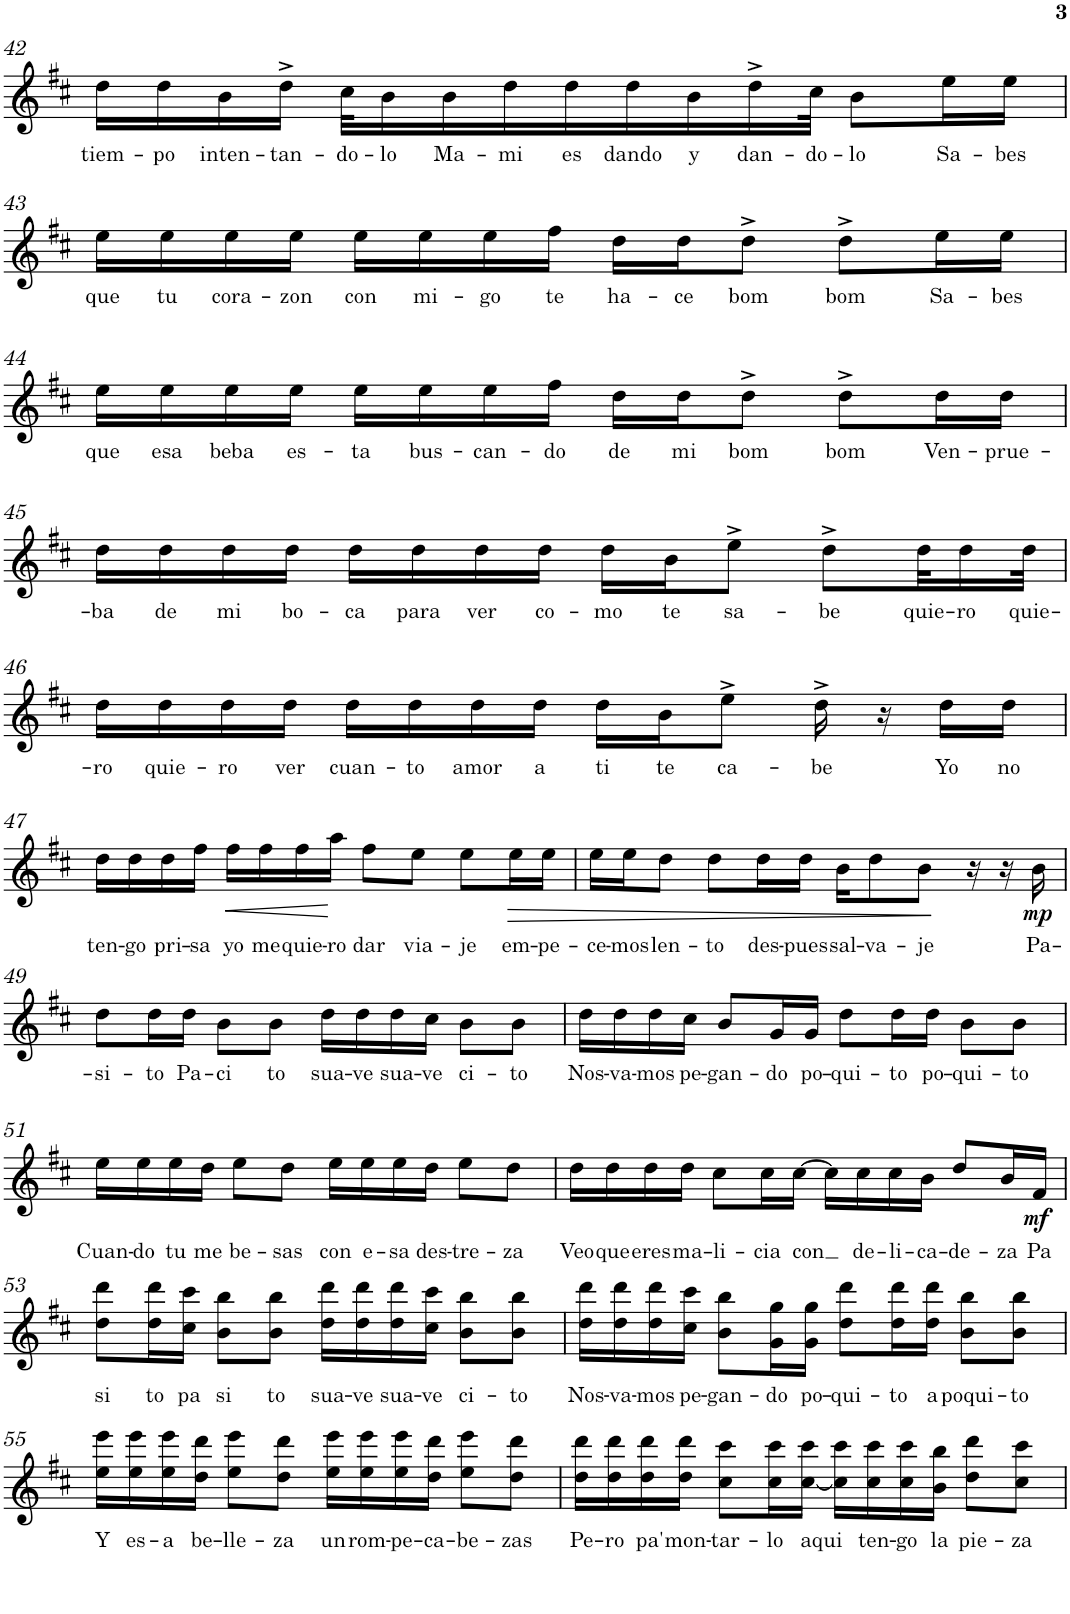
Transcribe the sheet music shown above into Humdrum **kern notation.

**kern	**text	**dynam
*part1	*part1	*part1
*staff1	*staff1	*staff1
*I"Piano	*	*
*I'Pno.	*	*
!!LO:PB:g=z
*clefG2	*	*
*k[f#c#]	*	*
*M4/4	*	*
=42	=42	=42
!	!LO:LY:b	!
16dd\LL	tiem-	.
!	!LO:LY:b	!
16dd\	-po	.
!	!LO:LY:b	!
16b\	inten-	.
!	!LO:LY:b	!
16dd^\JJ	-tan-	.
!	!LO:LY:b	!
32cc#\KLL	-do-	.
!	!LO:LY:b	!
16b\	-lo	.
!	!LO:LY:b	!
16b\	Ma-	.
!	!LO:LY:b	!
16dd\	-mi	.
!	!LO:LY:b	!
16dd\	es	.
!	!LO:LY:b	!
16dd\	dando	.
!	!LO:LY:b	!
16b\	y	.
!	!LO:LY:b	!
16dd^\	dan-	.
!	!LO:LY:b	!
32cc#\JJk	-do-	.
!	!LO:LY:b	!
8b\L	-lo	.
!	!LO:LY:b	!
16ee\L	Sa-	.
!	!LO:LY:b	!
16ee\JJ	-bes	.
!!LO:LB:g=z
=43	=43	=43
!	!LO:LY:b	!
16ee\LL	que	.
!	!LO:LY:b	!
16ee\	tu	.
!	!LO:LY:b	!
16ee\	cora-	.
!	!LO:LY:b	!
16ee\JJ	-zon	.
!	!LO:LY:b	!
16ee\LL	con	.
!	!LO:LY:b	!
16ee\	mi-	.
!	!LO:LY:b	!
16ee\	-go	.
!	!LO:LY:b	!
16ff#\JJ	te	.
!	!LO:LY:b	!
16dd\LL	ha-	.
!	!LO:LY:b	!
16dd\J	-ce	.
!	!LO:LY:b	!
8dd^\J	bom	.
!	!LO:LY:b	!
8dd^\L	bom	.
!	!LO:LY:b	!
16ee\L	Sa-	.
!	!LO:LY:b	!
16ee\JJ	-bes	.
!!LO:LB:g=z
=44	=44	=44
!	!LO:LY:b	!
16ee\LL	que	.
!	!LO:LY:b	!
16ee\	esa	.
!	!LO:LY:b	!
16ee\	beba	.
!	!LO:LY:b	!
16ee\JJ	es-	.
!	!LO:LY:b	!
16ee\LL	-ta	.
!	!LO:LY:b	!
16ee\	bus-	.
!	!LO:LY:b	!
16ee\	-can-	.
!	!LO:LY:b	!
16ff#\JJ	-do	.
!	!LO:LY:b	!
16dd\LL	de	.
!	!LO:LY:b	!
16dd\J	mi	.
!	!LO:LY:b	!
8dd^\J	bom	.
!	!LO:LY:b	!
8dd^\L	bom	.
!	!LO:LY:b	!
16dd\L	Ven-	.
!	!LO:LY:b	!
16dd\JJ	prue-	.
!!LO:LB:g=z
=45	=45	=45
!	!LO:LY:b	!
16dd\LL	-ba	.
!	!LO:LY:b	!
16dd\	de	.
!	!LO:LY:b	!
16dd\	mi	.
!	!LO:LY:b	!
16dd\JJ	bo-	.
!	!LO:LY:b	!
16dd\LL	-ca	.
!	!LO:LY:b	!
16dd\	para	.
!	!LO:LY:b	!
16dd\	ver	.
!	!LO:LY:b	!
16dd\JJ	co-	.
!	!LO:LY:b	!
16dd\LL	-mo	.
!	!LO:LY:b	!
16b\J	te	.
!	!LO:LY:b	!
8ee^\J	sa-	.
!	!LO:LY:b	!
8dd^\L	-be	.
!	!LO:LY:b	!
32dd\KL	quie-	.
!	!LO:LY:b	!
16dd\	-ro	.
!	!LO:LY:b	!
32dd\JJk	quie-	.
!!LO:LB:g=z
=46	=46	=46
!	!LO:LY:b	!
16dd\LL	-ro	.
!	!LO:LY:b	!
16dd\	quie-	.
!	!LO:LY:b	!
16dd\	-ro	.
!	!LO:LY:b	!
16dd\JJ	ver	.
!	!LO:LY:b	!
16dd\LL	cuan-	.
!	!LO:LY:b	!
16dd\	-to	.
!	!LO:LY:b	!
16dd\	amor	.
!	!LO:LY:b	!
16dd\JJ	a	.
!	!LO:LY:b	!
16dd\LL	ti	.
!	!LO:LY:b	!
16b\J	te	.
!	!LO:LY:b	!
8ee^\J	ca-	.
!	!LO:LY:b	!
16dd^\	-be	.
16r	.	.
!	!LO:LY:b	!
16dd\LL	Yo	.
!	!LO:LY:b	!
16dd\JJ	no	.
!!LO:LB:g=z
=47	=47	=47
!	!LO:LY:b	!
16dd\LL	ten-	.
!	!LO:LY:b	!
16dd\	-go	.
!	!LO:LY:b	!
16dd\	pri-	.
!	!LO:LY:b	!
16ff#\JJ	-sa	.
!	!LO:LY:b	!LO:HP:b
16ff#\LL	yo	<
!	!LO:LY:b	!
16ff#\	me	.
!	!LO:LY:b	!
16ff#\	quie-	.
!	!LO:LY:b	!
16aa\JJ	-ro	[
!	!LO:LY:b	!
8ff#\L	dar	.
!	!LO:LY:b	!
8ee\J	via-	.
!	!LO:LY:b	!
8ee\L	-je	.
!	!LO:LY:b	!LO:HP:b
16ee\L	em-	>
!	!LO:LY:b	!
16ee\JJ	-pe-	.
=48	=48	=48
!	!LO:LY:b	!
16ee\LL	-ce-	.
!	!LO:LY:b	!
16ee\J	-mos	.
!	!LO:LY:b	!
8dd\J	len-	.
!	!LO:LY:b	!
8dd\L	-to	.
!	!LO:LY:b	!
16dd\L	des-	.
!	!LO:LY:b	!
16dd\JJ	-pues	.
!	!LO:LY:b	!
16b\KL	sal-	.
!	!LO:LY:b	!
8dd\	-va-	.
!	!LO:LY:b	!
8b\J	-je	.
16r	.	]
16r	.	.
!	!LO:LY:b	!LO:DY:b
16b\	Pa-	mp
!!LO:LB:g=z
=49	=49	=49
!	!LO:LY:b	!
8dd\L	-si-	.
!	!LO:LY:b	!
16dd\L	-to	.
!	!LO:LY:b	!
16dd\JJ	Pa-	.
!	!LO:LY:b	!
8b\L	-ci	.
!	!LO:LY:b	!
8b\J	to	.
!	!LO:LY:b	!
16dd\LL	sua-	.
!	!LO:LY:b	!
16dd\	-ve	.
!	!LO:LY:b	!
16dd\	sua-	.
!	!LO:LY:b	!
16cc#\JJ	-ve	.
!	!LO:LY:b	!
8b\L	ci-	.
!	!LO:LY:b	!
8b\J	-to	.
=50	=50	=50
!	!LO:LY:b	!
16dd\LL	Nos-	.
!	!LO:LY:b	!
16dd\	-va-	.
!	!LO:LY:b	!
16dd\	-mos	.
!	!LO:LY:b	!
16cc#\JJ	pe-	.
!	!LO:LY:b	!
8b/L	-gan-	.
!	!LO:LY:b	!
16g/L	-do	.
!	!LO:LY:b	!
16g/JJ	po-	.
!	!LO:LY:b	!
8dd\L	-qui-	.
!	!LO:LY:b	!
16dd\L	-to	.
!	!LO:LY:b	!
16dd\JJ	po-	.
!	!LO:LY:b	!
8b\L	-qui-	.
!	!LO:LY:b	!
8b\J	-to	.
!!LO:LB:g=z
=51	=51	=51
!	!LO:LY:b	!
16ee\LL	Cuan-	.
!	!LO:LY:b	!
16ee\	-do	.
!	!LO:LY:b	!
16ee\	tu	.
!	!LO:LY:b	!
16dd\JJ	me	.
!	!LO:LY:b	!
8ee\L	be-	.
!	!LO:LY:b	!
8dd\J	-sas	.
!	!LO:LY:b	!
16ee\LL	con	.
!	!LO:LY:b	!
16ee\	e-	.
!	!LO:LY:b	!
16ee\	-sa	.
!	!LO:LY:b	!
16dd\JJ	des-	.
!	!LO:LY:b	!
8ee\L	-tre-	.
!	!LO:LY:b	!
8dd\J	-za	.
=52	=52	=52
!	!LO:LY:b	!
16dd\LL	Veo	.
!	!LO:LY:b	!
16dd\	que	.
!	!LO:LY:b	!
16dd\	eres	.
!	!LO:LY:b	!
16dd\JJ	ma-	.
!	!LO:LY:b	!
8cc#\L	-li-	.
!	!LO:LY:b	!
16cc#\L	-cia	.
!	!LO:LY:b	!
[16cc#\JJ	con	.
16cc#\LL]	.	.
!	!LO:LY:b	!
16cc#\	de-	.
!	!LO:LY:b	!
16cc#\	-li-	.
!	!LO:LY:b	!
16b\JJ	-ca-	.
!	!LO:LY:b	!
8dd/L	-de-	.
!	!LO:LY:b	!
16b/L	-za	.
!	!LO:LY:b	!LO:DY:b
16f#/JJ	Pa	mf
!!LO:LB:g=z
=53	=53	=53
!	!LO:LY:b	!
8dd\ 8ddd\L	si	.
!	!LO:LY:b	!
16dd\ 16ddd\L	to	.
!	!LO:LY:b	!
16cc#\ 16ccc#\JJ	pa	.
!	!LO:LY:b	!
8b\ 8bb\L	si	.
!	!LO:LY:b	!
8b\ 8bb\J	to	.
!	!LO:LY:b	!
16dd\ 16ddd\LL	sua-	.
!	!LO:LY:b	!
16dd\ 16ddd\	-ve	.
!	!LO:LY:b	!
16dd\ 16ddd\	sua-	.
!	!LO:LY:b	!
16cc#\ 16ccc#\JJ	-ve	.
!	!LO:LY:b	!
8b\ 8bb\L	ci-	.
!	!LO:LY:b	!
8b\ 8bb\J	-to	.
=54	=54	=54
!	!LO:LY:b	!
16dd\ 16ddd\LL	Nos-	.
!	!LO:LY:b	!
16dd\ 16ddd\	-va-	.
!	!LO:LY:b	!
16dd\ 16ddd\	-mos	.
!	!LO:LY:b	!
16cc#\ 16ccc#\JJ	pe-	.
!	!LO:LY:b	!
8b\ 8bb\L	-gan-	.
!	!LO:LY:b	!
16g\ 16gg\L	-do	.
!	!LO:LY:b	!
16g\ 16gg\JJ	po-	.
!	!LO:LY:b	!
8dd\ 8ddd\L	-qui-	.
!	!LO:LY:b	!
16dd\ 16ddd\L	-to	.
!	!LO:LY:b	!
16dd\ 16ddd\JJ	a	.
!	!LO:LY:b	!
8b\ 8bb\L	poqui-	.
!	!LO:LY:b	!
8b\ 8bb\J	-to	.
!!LO:LB:g=z
=55	=55	=55
!	!LO:LY:b	!
16ee\ 16eee\LL	Y	.
!	!LO:LY:b	!
16ee\ 16eee\	es-	.
!	!LO:LY:b	!
16ee\ 16eee\	-a	.
!	!LO:LY:b	!
16dd\ 16ddd\JJ	be-	.
!	!LO:LY:b	!
8ee\ 8eee\L	-lle-	.
!	!LO:LY:b	!
8dd\ 8ddd\J	-za	.
!	!LO:LY:b	!
16ee\ 16eee\LL	un	.
!	!LO:LY:b	!
16ee\ 16eee\	rom-	.
!	!LO:LY:b	!
16ee\ 16eee\	-pe-	.
!	!LO:LY:b	!
16dd\ 16ddd\JJ	-ca-	.
!	!LO:LY:b	!
8ee\ 8eee\L	-be-	.
!	!LO:LY:b	!
8dd\ 8ddd\J	-zas	.
=56	=56	=56
!	!LO:LY:b	!
16dd\ 16ddd\LL	Pe-	.
!	!LO:LY:b	!
16dd\ 16ddd\	-ro	.
!	!LO:LY:b	!
16dd\ 16ddd\	pa'	.
!	!LO:LY:b	!
16dd\ 16ddd\JJ	mon-	.
!	!LO:LY:b	!
8cc#\ 8ccc#\L	-tar-	.
!	!LO:LY:b	!
16cc#\ 16ccc#\L	-lo	.
!	!LO:LY:b	!
[16cc#\ 16ccc#\JJ	aqui	.
16cc#\] 16ccc#\LL	.	.
!	!LO:LY:b	!
16cc#\ 16ccc#\	ten-	.
!	!LO:LY:b	!
16cc#\ 16ccc#\	-go	.
!	!LO:LY:b	!
16b\ 16bb\JJ	la	.
!	!LO:LY:b	!
8dd\ 8ddd\L	pie-	.
!	!LO:LY:b	!
8cc#\ 8ccc#\J	-za	.
=	=	=
*-	*-	*-
